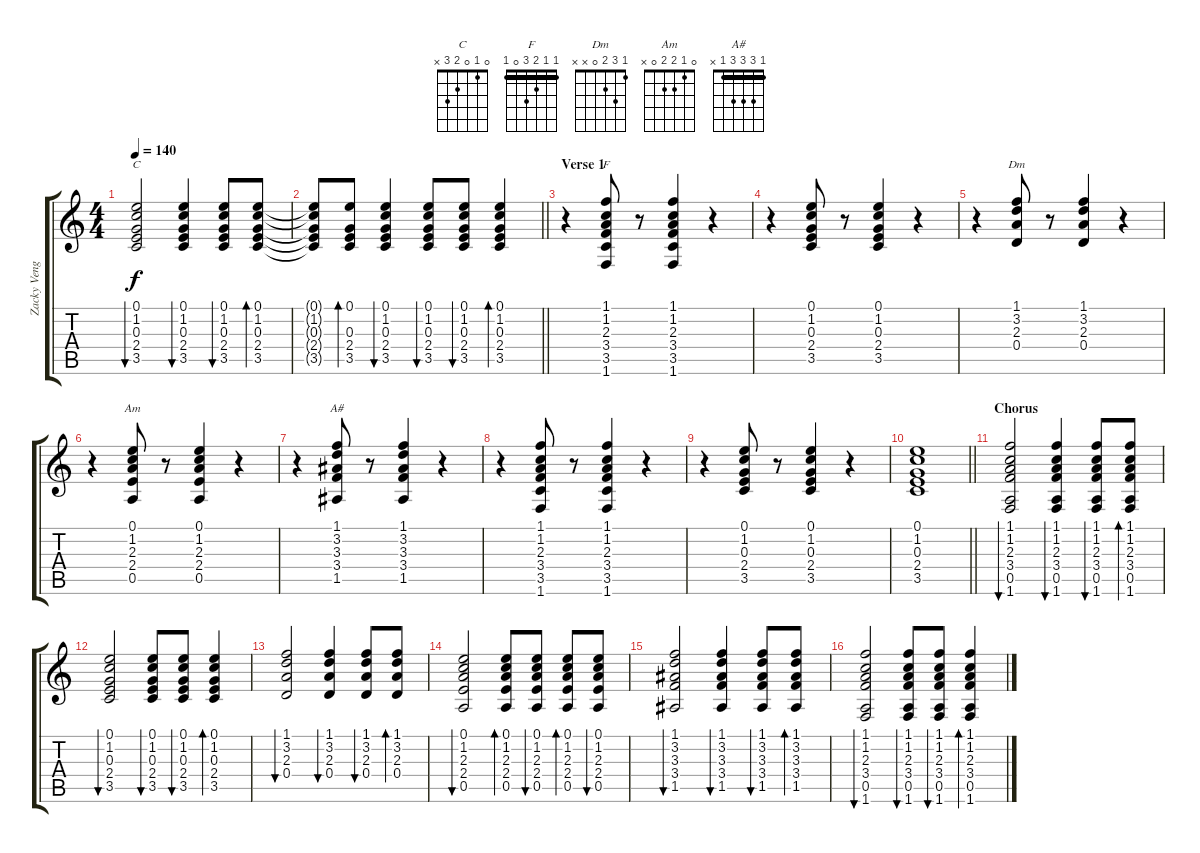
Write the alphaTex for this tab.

\track ("Zacky Vengeance" "Zacky Veng") {instrument electricguitarjazz}
\staff {score tabs}
\tuning (E4 B3 G3 D3 A2 E2) {hide}
\chord ("C" 0 1 0 2 3 x)
\chord ("F" 1 1 2 3 0 1) {barre 1}
\chord ("Dm" 1 3 2 0 x x)
\chord ("Am" 0 1 2 2 0 x)
\chord ("A#" 1 3 3 3 1 x) {barre 1}
\ts (4 4)
\tempo 140
\clef g2
\ks c
(0.1 1.2 0.3 2.4 3.5).2{bu 60 ch "C" dy f} (0.1 1.2 0.3 2.4 3.5).4{bu 60} (0.1 1.2 0.3 2.4 3.5).8{bu 60} (0.1 1.2 0.3 2.4 3.5).8{bd 60} |
\barLineRight lightlight
(0.1{t} 1.2{t} 0.3{t} 2.4{t} 3.5{t}).8 (0.1 0.3 2.4 3.5).8{bd 60} (0.1 1.2 0.3 2.4 3.5).4{bu 60} (0.1 1.2 0.3 2.4 3.5).8{bu 60} (0.1 1.2 0.3 2.4 3.5).8{bu 60} (0.1 1.2 0.3 2.4 3.5).4{bd 60} |
\section ("" "Verse 1")
r.4 (1.1 1.2 2.3 3.4 3.5 1.6).8{ch "F"} r.8 (1.1 1.2 2.3 3.4 3.5 1.6).4 r.4 |
r.4 (0.1 1.2 0.3 2.4 3.5).8 r.8 (0.1 1.2 0.3 2.4 3.5).4 r.4 |
r.4 (1.1 3.2 2.3 0.4).8{ch "Dm"} r.8 (1.1 3.2 2.3 0.4).4 r.4 |
r.4 (0.1 1.2 2.3 2.4 0.5).8{ch "Am"} r.8 (0.1 1.2 2.3 2.4 0.5).4 r.4 |
r.4 (1.1 3.2 3.3 3.4 1.5).8{ch "A#"} r.8 (1.1 3.2 3.3 3.4 1.5).4 r.4 |
r.4 (1.1 1.2 2.3 3.4 3.5 1.6).8 r.8 (1.1 1.2 2.3 3.4 3.5 1.6).4 r.4 |
r.4 (0.1 1.2 0.3 2.4 3.5).8 r.8 (0.1 1.2 0.3 2.4 3.5).4 r.4 |
\barLineRight lightlight
(0.1 1.2 0.3 2.4 3.5).1 |
\section ("" "Chorus")
(1.1 1.2 2.3 3.4 0.5 1.6).2{bu 60} (1.1 1.2 2.3 3.4 0.5 1.6).4{bu 60} (1.1 1.2 2.3 3.4 0.5 1.6).8{bu 60} (1.1 1.2 2.3 3.4 0.5 1.6).8{bd 60} |
(0.1 1.2 0.3 2.4 3.5).2{bu 60} (0.1 1.2 0.3 2.4 3.5).8{bu 60} (0.1 1.2 0.3 2.4 3.5).8{bu 60} (0.1 1.2 0.3 2.4 3.5).4{bd 60} |
(1.1 3.2 2.3 0.4).2{bu 60} (1.1 3.2 2.3 0.4).4{bu 60} (1.1 3.2 2.3 0.4).8{bu 60} (1.1 3.2 2.3 0.4).8{bd 60} |
(0.1 1.2 2.3 2.4 0.5).2{bu 60} (0.1 1.2 2.3 2.4 0.5).8{bd 60} (0.1 1.2 2.3 2.4 0.5).8{bu 60} (0.1 1.2 2.3 2.4 0.5).8{bd 60} (0.1 1.2 2.3 2.4 0.5).8{bu 60} |
(1.1 3.2 3.3 3.4 1.5).2{bu 60} (1.1 3.2 3.3 3.4 1.5).4{bu 60} (1.1 3.2 3.3 3.4 1.5).8{bu 60} (1.1 3.2 3.3 3.4 1.5).8{bd 60} |
(1.1 1.2 2.3 3.4 0.5 1.6).2{bu 60} (1.1 1.2 2.3 3.4 0.5 1.6).8{bu 60} (1.1 1.2 2.3 3.4 0.5 1.6).8{bu 60} (1.1 1.2 2.3 3.4 0.5 1.6).4{bd 60}
